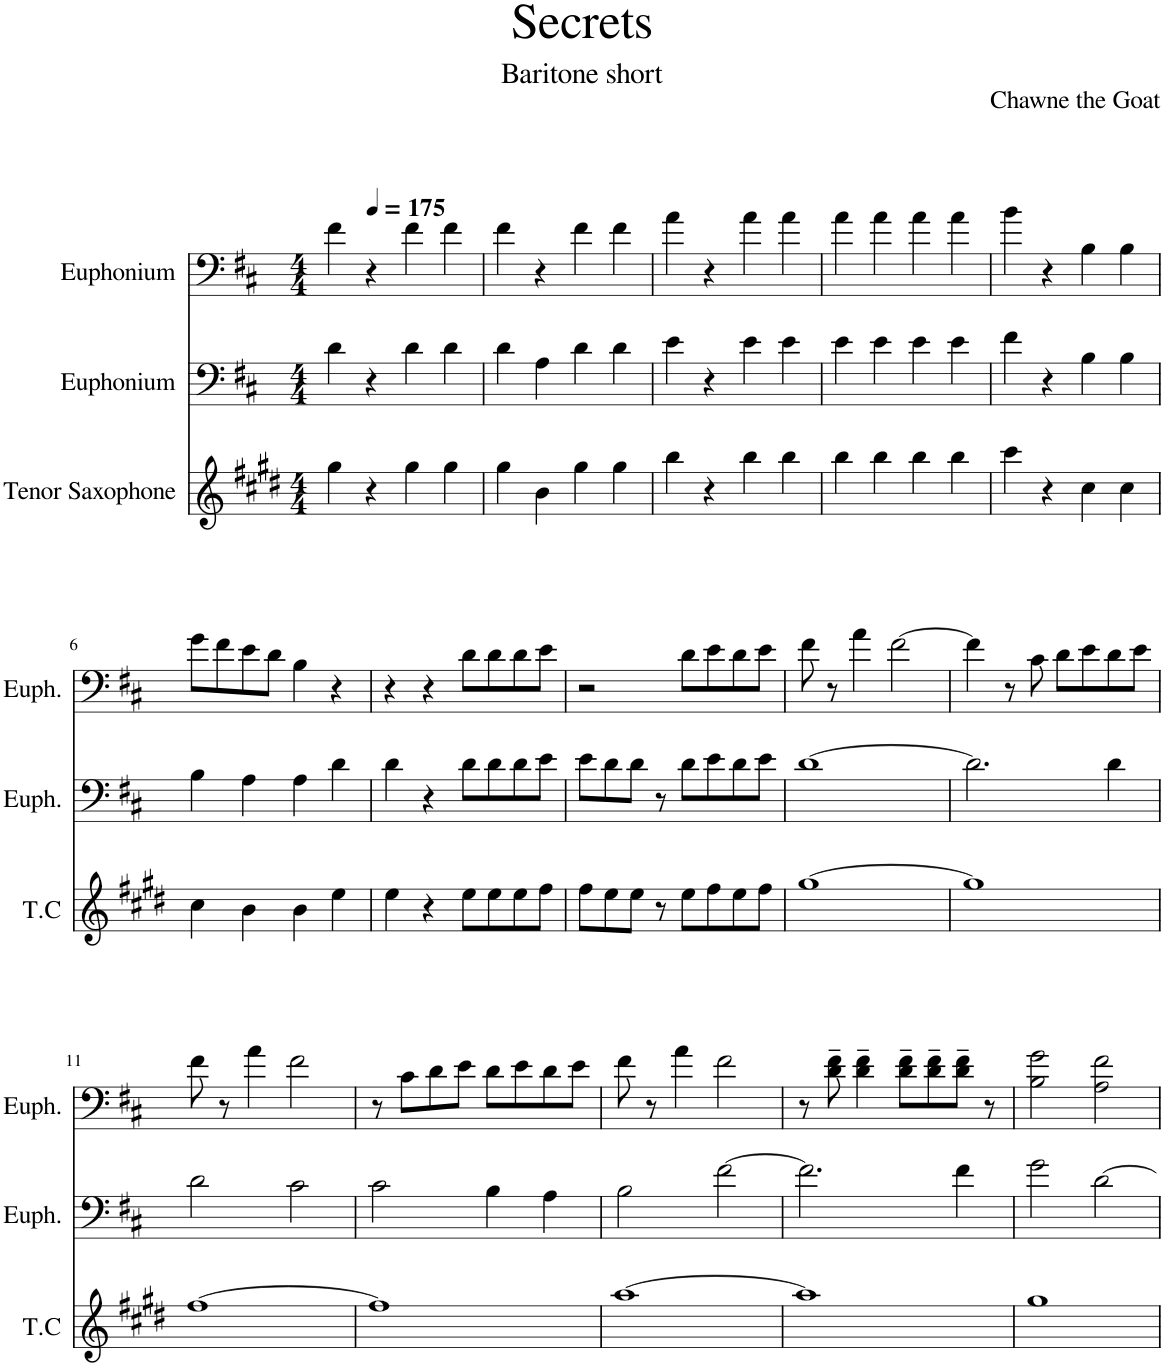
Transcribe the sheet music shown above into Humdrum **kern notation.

**kern	**kern	**kern
*part3	*part2	*part1
*staff3	*staff2	*staff1
*I"Tenor Saxophone	*I"Euphonium	*I"Euphonium
*	*I'Euph.	*I'Euph.
*clefG2	*clefF4	*clefF4
*Trd8c14	*	*
*k[f#c#g#d#]	*k[f#c#]	*k[f#c#]
*M4/4	*M4/4	*M4/4
=1	=1	=1
4gg#\	4d\	4f#\
*	*	*MM175
4r	4r	4r
4gg#\	4d\	4f#\
4gg#\	4d\	4f#\
=2	=2	=2
4gg#\	4d\	4f#\
4b\	4A\	4r
4gg#\	4d\	4f#\
4gg#\	4d\	4f#\
=3	=3	=3
4bb\	4e\	4a\
4r	4r	4r
4bb\	4e\	4a\
4bb\	4e\	4a\
=4	=4	=4
4bb\	4e\	4a\
4bb\	4e\	4a\
4bb\	4e\	4a\
4bb\	4e\	4a\
=5	=5	=5
4ccc#\	4f#\	4b\
4r	4r	4r
4cc#\	4B\	4B\
4cc#\	4B\	4B\
!!LO:LB:g=z
=6	=6	=6
4cc#\	4B\	8g\L
.	.	8f#\
4b\	4A\	8e\
.	.	8d\J
4b\	4A\	4B\
4ee\	4d\	4r
=7	=7	=7
4ee\	4d\	4r
4r	4r	4r
8ee\L	8d\L	8d\L
8ee\	8d\	8d\
8ee\	8d\	8d\
8ff#\J	8e\J	8e\J
=8	=8	=8
8ff#\L	8e\L	2r
8ee\	8d\	.
8ee\J	8d\J	.
8r	8r	.
8ee\L	8d\L	8d\L
8ff#\	8e\	8e\
8ee\	8d\	8d\
8ff#\J	8e\J	8e\J
=9	=9	=9
[1gg#	[1d	8f#\
.	.	8r
.	.	4a\
.	.	[2f#\
=10	=10	=10
1gg#]	2.d\]	4f#\]
.	.	8r
.	.	8c#\
.	.	8d\L
.	.	8e\
.	4d\	8d\
.	.	8e\J
!!LO:LB:g=z
=11	=11	=11
[1ff#	2d\	8f#\
.	.	8r
.	.	4a\
.	2c#\	2f#\
=12	=12	=12
1ff#]	2c#\	8r
.	.	8c#\L
.	.	8d\
.	.	8e\J
.	4B\	8d\L
.	.	8e\
.	4A\	8d\
.	.	8e\J
=13	=13	=13
[1aa	2B\	8f#\
.	.	8r
.	.	4a\
.	[2f#\	2f#\
=14	=14	=14
1aa]	2.f#\]	8r
.	.	8d\~ 8f#\~
.	.	4d\~ 4f#\~
.	.	8d\~ 8f#\~L
.	.	8d\~ 8f#\~
.	4f#\	8d\~ 8f#\~J
.	.	8r
=15	=15	=15
1gg#	2g\	2B\ 2g\
.	[2d\	2A\ 2f#\
=	=	=
*-	*-	*-
